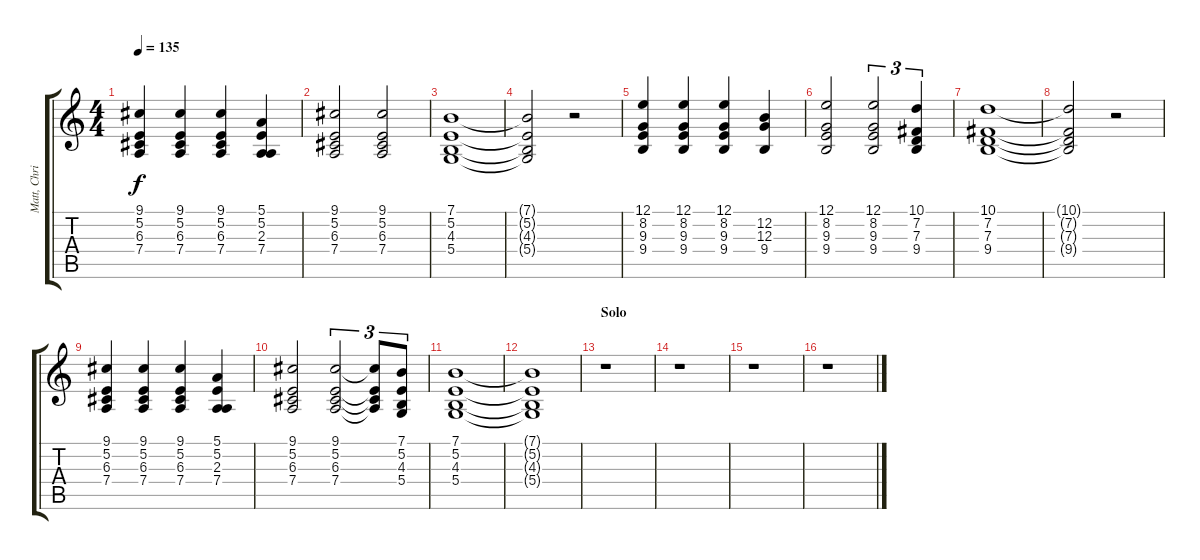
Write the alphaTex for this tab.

\track ("Matt, Chris, Dom, Morgan" "Matt, Chri") {instrument choiraahs}
\staff {score tabs}
\tuning (E4 B3 G3 D3 A2 E2) {hide}
\ts (4 4)
\tempo 135
\clef g2
\ks c
(9.1 5.2 6.3 7.4).4{dy f} (9.1 5.2 6.3 7.4).4 (9.1 5.2 6.3 7.4).4 (5.1 5.2 2.3 7.4).4 |
(9.1 5.2 6.3 7.4).2 (9.1 5.2 6.3 7.4).2 |
(7.1 5.2 4.3 5.4).1 |
(7.1{t} 5.2{t} 4.3{t} 5.4{t}).2 r.2 |
(12.1 8.2 9.3 9.4).4 (12.1 8.2 9.3 9.4).4 (12.1 8.2 9.3 9.4).4 (12.2 12.3 9.4).4 |
(12.1 8.2 9.3 9.4).2 (12.1 8.2 9.3 9.4).2{tu (3 2)} (10.1 7.2 7.3 9.4).4{tu (3 2)} |
(10.1 7.2 7.3 9.4).1 |
(10.1{t} 7.2{t} 7.3{t} 9.4{t}).2 r.2 |
(9.1 5.2 6.3 7.4).4 (9.1 5.2 6.3 7.4).4 (9.1 5.2 6.3 7.4).4 (5.1 5.2 2.3 7.4).4 |
(9.1 5.2 6.3 7.4).2 (9.1 5.2 6.3 7.4).2{tu (3 2)} (9.1{t} 5.2{t} 6.3{t} 7.4{t}).8{tu (3 2)} (7.1 5.2 4.3 5.4).8{tu (3 2)} |
(7.1 5.2 4.3 5.4).1 |
(7.1{t} 5.2{t} 4.3{t} 5.4{t}).1 |
\section ("" "Solo")
r.1 |
r.1 |
r.1 |
r.1
